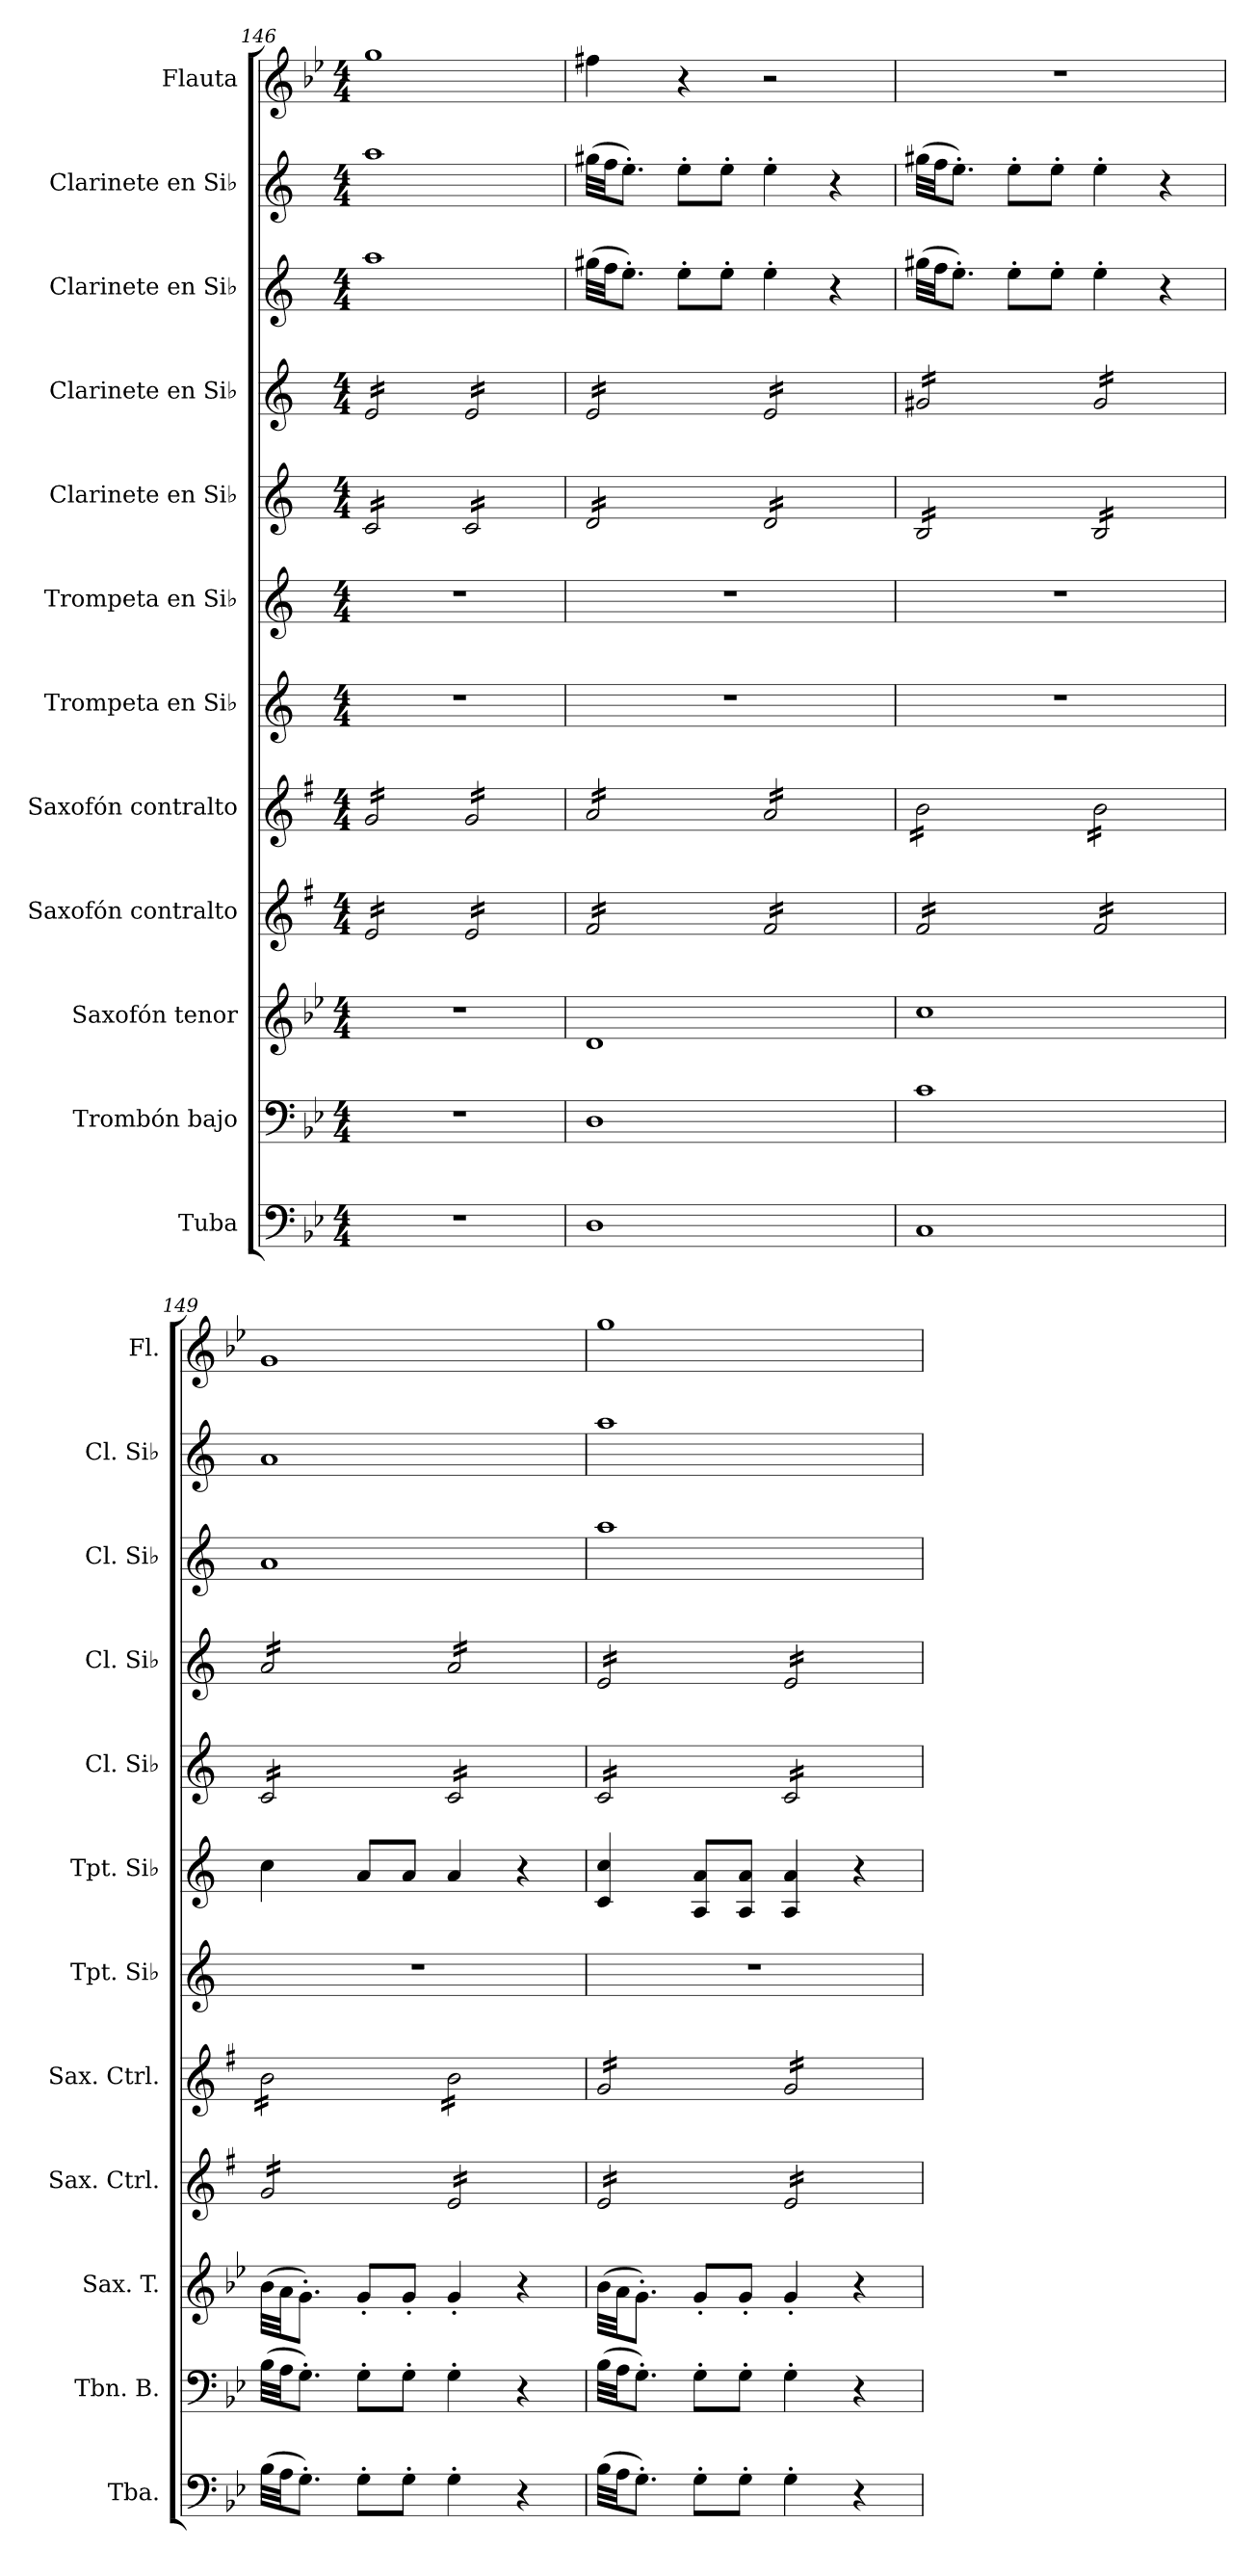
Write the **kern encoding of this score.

**kern	**kern	**kern	**kern	**kern	**kern	**kern	**kern	**kern	**kern	**kern	**kern
*part12	*part11	*part10	*part9	*part8	*part7	*part6	*part5	*part4	*part3	*part2	*part1
*staff12	*staff11	*staff10	*staff9	*staff8	*staff7	*staff6	*staff5	*staff4	*staff3	*staff2	*staff1
*I"Tuba	*I"Trombón bajo	*I"Saxofón tenor	*I"Saxofón contralto	*I"Saxofón contralto	*I"Trompeta en Si♭	*I"Trompeta en Si♭	*I"Clarinete en Si♭	*I"Clarinete en Si♭	*I"Clarinete en Si♭	*I"Clarinete en Si♭	*I"Flauta
*I'Tba.	*I'Tbn. B.	*I'Sax. T.	*I'Sax. Ctrl.	*I'Sax. Ctrl.	*I'Tpt. Si♭	*I'Tpt. Si♭	*I'Cl. Si♭	*I'Cl. Si♭	*I'Cl. Si♭	*I'Cl. Si♭	*I'Fl.
*clefF4	*clefF4	*clefG2	*clefG2	*clefG2	*clefG2	*clefG2	*clefG2	*clefG2	*clefG2	*clefG2	*clefG2
*	*	*ITrd8c14	*ITrd5c9	*ITrd5c9	*ITrd1c2	*ITrd1c2	*ITrd1c2	*ITrd1c2	*ITrd1c2	*ITrd1c2	*
*k[b-e-]	*k[b-e-]	*k[b-e-]	*k[b-e-]	*k[b-e-]	*k[b-e-]	*k[b-e-]	*k[b-e-]	*k[b-e-]	*k[b-e-]	*k[b-e-]	*k[b-e-]
*M4/4	*M4/4	*M4/4	*M4/4	*M4/4	*M4/4	*M4/4	*M4/4	*M4/4	*M4/4	*M4/4	*M4/4
=146	=146	=146	=146	=146	=146	=146	=146	=146	=146	=146	=146
*	*	*	*tremolo	*	*	*	*	*	*	*	*
*	*	*	*	*tremolo	*	*	*	*	*	*	*
*	*	*	*	*	*	*	*tremolo	*	*	*	*
*	*	*	*	*	*	*	*	*tremolo	*	*	*
1r	1r	1r	16G/LL	16B-/LL	1r	1r	16B-/LL	16d/LL	1gg	1gg	1gg
.	.	.	16G/	16B-/	.	.	16B-/	16d/	.	.	.
.	.	.	16G/	16B-/	.	.	16B-/	16d/	.	.	.
.	.	.	16G/	16B-/	.	.	16B-/	16d/	.	.	.
.	.	.	16G/	16B-/	.	.	16B-/	16d/	.	.	.
.	.	.	16G/	16B-/	.	.	16B-/	16d/	.	.	.
.	.	.	16G/	16B-/	.	.	16B-/	16d/	.	.	.
.	.	.	16G/JJ	16B-/JJ	.	.	16B-/JJ	16d/JJ	.	.	.
.	.	.	16G/LL	16B-/LL	.	.	16B-/LL	16d/LL	.	.	.
.	.	.	16G/	16B-/	.	.	16B-/	16d/	.	.	.
.	.	.	16G/	16B-/	.	.	16B-/	16d/	.	.	.
.	.	.	16G/	16B-/	.	.	16B-/	16d/	.	.	.
.	.	.	16G/	16B-/	.	.	16B-/	16d/	.	.	.
.	.	.	16G/	16B-/	.	.	16B-/	16d/	.	.	.
.	.	.	16G/	16B-/	.	.	16B-/	16d/	.	.	.
.	.	.	16G/JJ	16B-/JJ	.	.	16B-/JJ	16d/JJ	.	.	.
!!LO:PB:g=z
=147	=147	=147	=147	=147	=147	=147	=147	=147	=147	=147	=147
1D	1D	1D	16A/LL	16c/LL	1r	1r	16c/LL	16d/LL	(>32ff#X\LLL	(>32ff#X\LLL	4ff#X\
.	.	.	.	.	.	.	.	.	32ee-\JJ	32ee-\JJ	.
.	.	.	16A/	16c/	.	.	16c/	16d/	8.dd'\J)	8.dd'\J)	.
.	.	.	16A/	16c/	.	.	16c/	16d/	.	.	.
.	.	.	16A/	16c/	.	.	16c/	16d/	.	.	.
.	.	.	16A/	16c/	.	.	16c/	16d/	8dd'\L	8dd'\L	4r
.	.	.	16A/	16c/	.	.	16c/	16d/	.	.	.
.	.	.	16A/	16c/	.	.	16c/	16d/	8dd'\J	8dd'\J	.
.	.	.	16A/JJ	16c/JJ	.	.	16c/JJ	16d/JJ	.	.	.
.	.	.	16A/LL	16c/LL	.	.	16c/LL	16d/LL	4dd'\	4dd'\	2r
.	.	.	16A/	16c/	.	.	16c/	16d/	.	.	.
.	.	.	16A/	16c/	.	.	16c/	16d/	.	.	.
.	.	.	16A/	16c/	.	.	16c/	16d/	.	.	.
.	.	.	16A/	16c/	.	.	16c/	16d/	4r	4r	.
.	.	.	16A/	16c/	.	.	16c/	16d/	.	.	.
.	.	.	16A/	16c/	.	.	16c/	16d/	.	.	.
.	.	.	16A/JJ	16c/JJ	.	.	16c/JJ	16d/JJ	.	.	.
=148	=148	=148	=148	=148	=148	=148	=148	=148	=148	=148	=148
1C	1c	1c	16A/LL	16d\LL	1r	1r	16A/LL	16f#X/LL	(>32ff#X\LLL	(>32ff#X\LLL	1r
.	.	.	.	.	.	.	.	.	32ee-\JJ	32ee-\JJ	.
.	.	.	16A/	16d\	.	.	16A/	16f#X/	8.dd'\J)	8.dd'\J)	.
.	.	.	16A/	16d\	.	.	16A/	16f#X/	.	.	.
.	.	.	16A/	16d\	.	.	16A/	16f#X/	.	.	.
.	.	.	16A/	16d\	.	.	16A/	16f#X/	8dd'\L	8dd'\L	.
.	.	.	16A/	16d\	.	.	16A/	16f#X/	.	.	.
.	.	.	16A/	16d\	.	.	16A/	16f#X/	8dd'\J	8dd'\J	.
.	.	.	16A/JJ	16d\JJ	.	.	16A/JJ	16f#X/JJ	.	.	.
.	.	.	16A/LL	16d\LL	.	.	16A/LL	16f#/LL	4dd'\	4dd'\	.
.	.	.	16A/	16d\	.	.	16A/	16f#/	.	.	.
.	.	.	16A/	16d\	.	.	16A/	16f#/	.	.	.
.	.	.	16A/	16d\	.	.	16A/	16f#/	.	.	.
.	.	.	16A/	16d\	.	.	16A/	16f#/	4r	4r	.
.	.	.	16A/	16d\	.	.	16A/	16f#/	.	.	.
.	.	.	16A/	16d\	.	.	16A/	16f#/	.	.	.
.	.	.	16A/JJ	16d\JJ	.	.	16A/JJ	16f#/JJ	.	.	.
=149	=149	=149	=149	=149	=149	=149	=149	=149	=149	=149	=149
(>32B-\LLL	(>32B-\LLL	(>32B-\LLL	16B-/LL	16d\LL	1r	4b-\	16B-/LL	16g/LL	1g	1g	1g
32A\JJ	32A\JJ	32A\JJ	.	.	.	.	.	.	.	.	.
8.G'\J)	8.G'\J)	8.G'\J)	16B-/	16d\	.	.	16B-/	16g/	.	.	.
.	.	.	16B-/	16d\	.	.	16B-/	16g/	.	.	.
.	.	.	16B-/	16d\	.	.	16B-/	16g/	.	.	.
8G'\L	8G'\L	8G'/L	16B-/	16d\	.	8g/L	16B-/	16g/	.	.	.
.	.	.	16B-/	16d\	.	.	16B-/	16g/	.	.	.
8G'\J	8G'\J	8G'/J	16B-/	16d\	.	8g/J	16B-/	16g/	.	.	.
.	.	.	16B-/JJ	16d\JJ	.	.	16B-/JJ	16g/JJ	.	.	.
4G'\	4G'\	4G'/	16G/LL	16d\LL	.	4g/	16B-/LL	16g/LL	.	.	.
.	.	.	16G/	16d\	.	.	16B-/	16g/	.	.	.
.	.	.	16G/	16d\	.	.	16B-/	16g/	.	.	.
.	.	.	16G/	16d\	.	.	16B-/	16g/	.	.	.
4r	4r	4r	16G/	16d\	.	4r	16B-/	16g/	.	.	.
.	.	.	16G/	16d\	.	.	16B-/	16g/	.	.	.
.	.	.	16G/	16d\	.	.	16B-/	16g/	.	.	.
.	.	.	16G/JJ	16d\JJ	.	.	16B-/JJ	16g/JJ	.	.	.
=150	=150	=150	=150	=150	=150	=150	=150	=150	=150	=150	=150
(>32B-\LLL	(>32B-\LLL	(>32B-\LLL	16G/LL	16B-/LL	1r	4B-/ 4b-/	16B-/LL	16d/LL	1gg	1gg	1gg
32A\JJ	32A\JJ	32A\JJ	.	.	.	.	.	.	.	.	.
8.G'\J)	8.G'\J)	8.G'\J)	16G/	16B-/	.	.	16B-/	16d/	.	.	.
.	.	.	16G/	16B-/	.	.	16B-/	16d/	.	.	.
.	.	.	16G/	16B-/	.	.	16B-/	16d/	.	.	.
8G'\L	8G'\L	8G'/L	16G/	16B-/	.	8G/ 8g/L	16B-/	16d/	.	.	.
.	.	.	16G/	16B-/	.	.	16B-/	16d/	.	.	.
8G'\J	8G'\J	8G'/J	16G/	16B-/	.	8G/ 8g/J	16B-/	16d/	.	.	.
.	.	.	16G/JJ	16B-/JJ	.	.	16B-/JJ	16d/JJ	.	.	.
4G'\	4G'\	4G'/	16G/LL	16B-/LL	.	4G/ 4g/	16B-/LL	16d/LL	.	.	.
.	.	.	16G/	16B-/	.	.	16B-/	16d/	.	.	.
.	.	.	16G/	16B-/	.	.	16B-/	16d/	.	.	.
.	.	.	16G/	16B-/	.	.	16B-/	16d/	.	.	.
4r	4r	4r	16G/	16B-/	.	4r	16B-/	16d/	.	.	.
.	.	.	16G/	16B-/	.	.	16B-/	16d/	.	.	.
.	.	.	16G/	16B-/	.	.	16B-/	16d/	.	.	.
.	.	.	16G/JJ	16B-/JJ	.	.	16B-/JJ	16d/JJ	.	.	.
*	*	*	*	*	*	*	*	*Xtremolo	*	*	*
*	*	*	*	*	*	*	*Xtremolo	*	*	*	*
*	*	*	*	*Xtremolo	*	*	*	*	*	*	*
*	*	*	*Xtremolo	*	*	*	*	*	*	*	*
=	=	=	=	=	=	=	=	=	=	=	=
*-	*-	*-	*-	*-	*-	*-	*-	*-	*-	*-	*-
